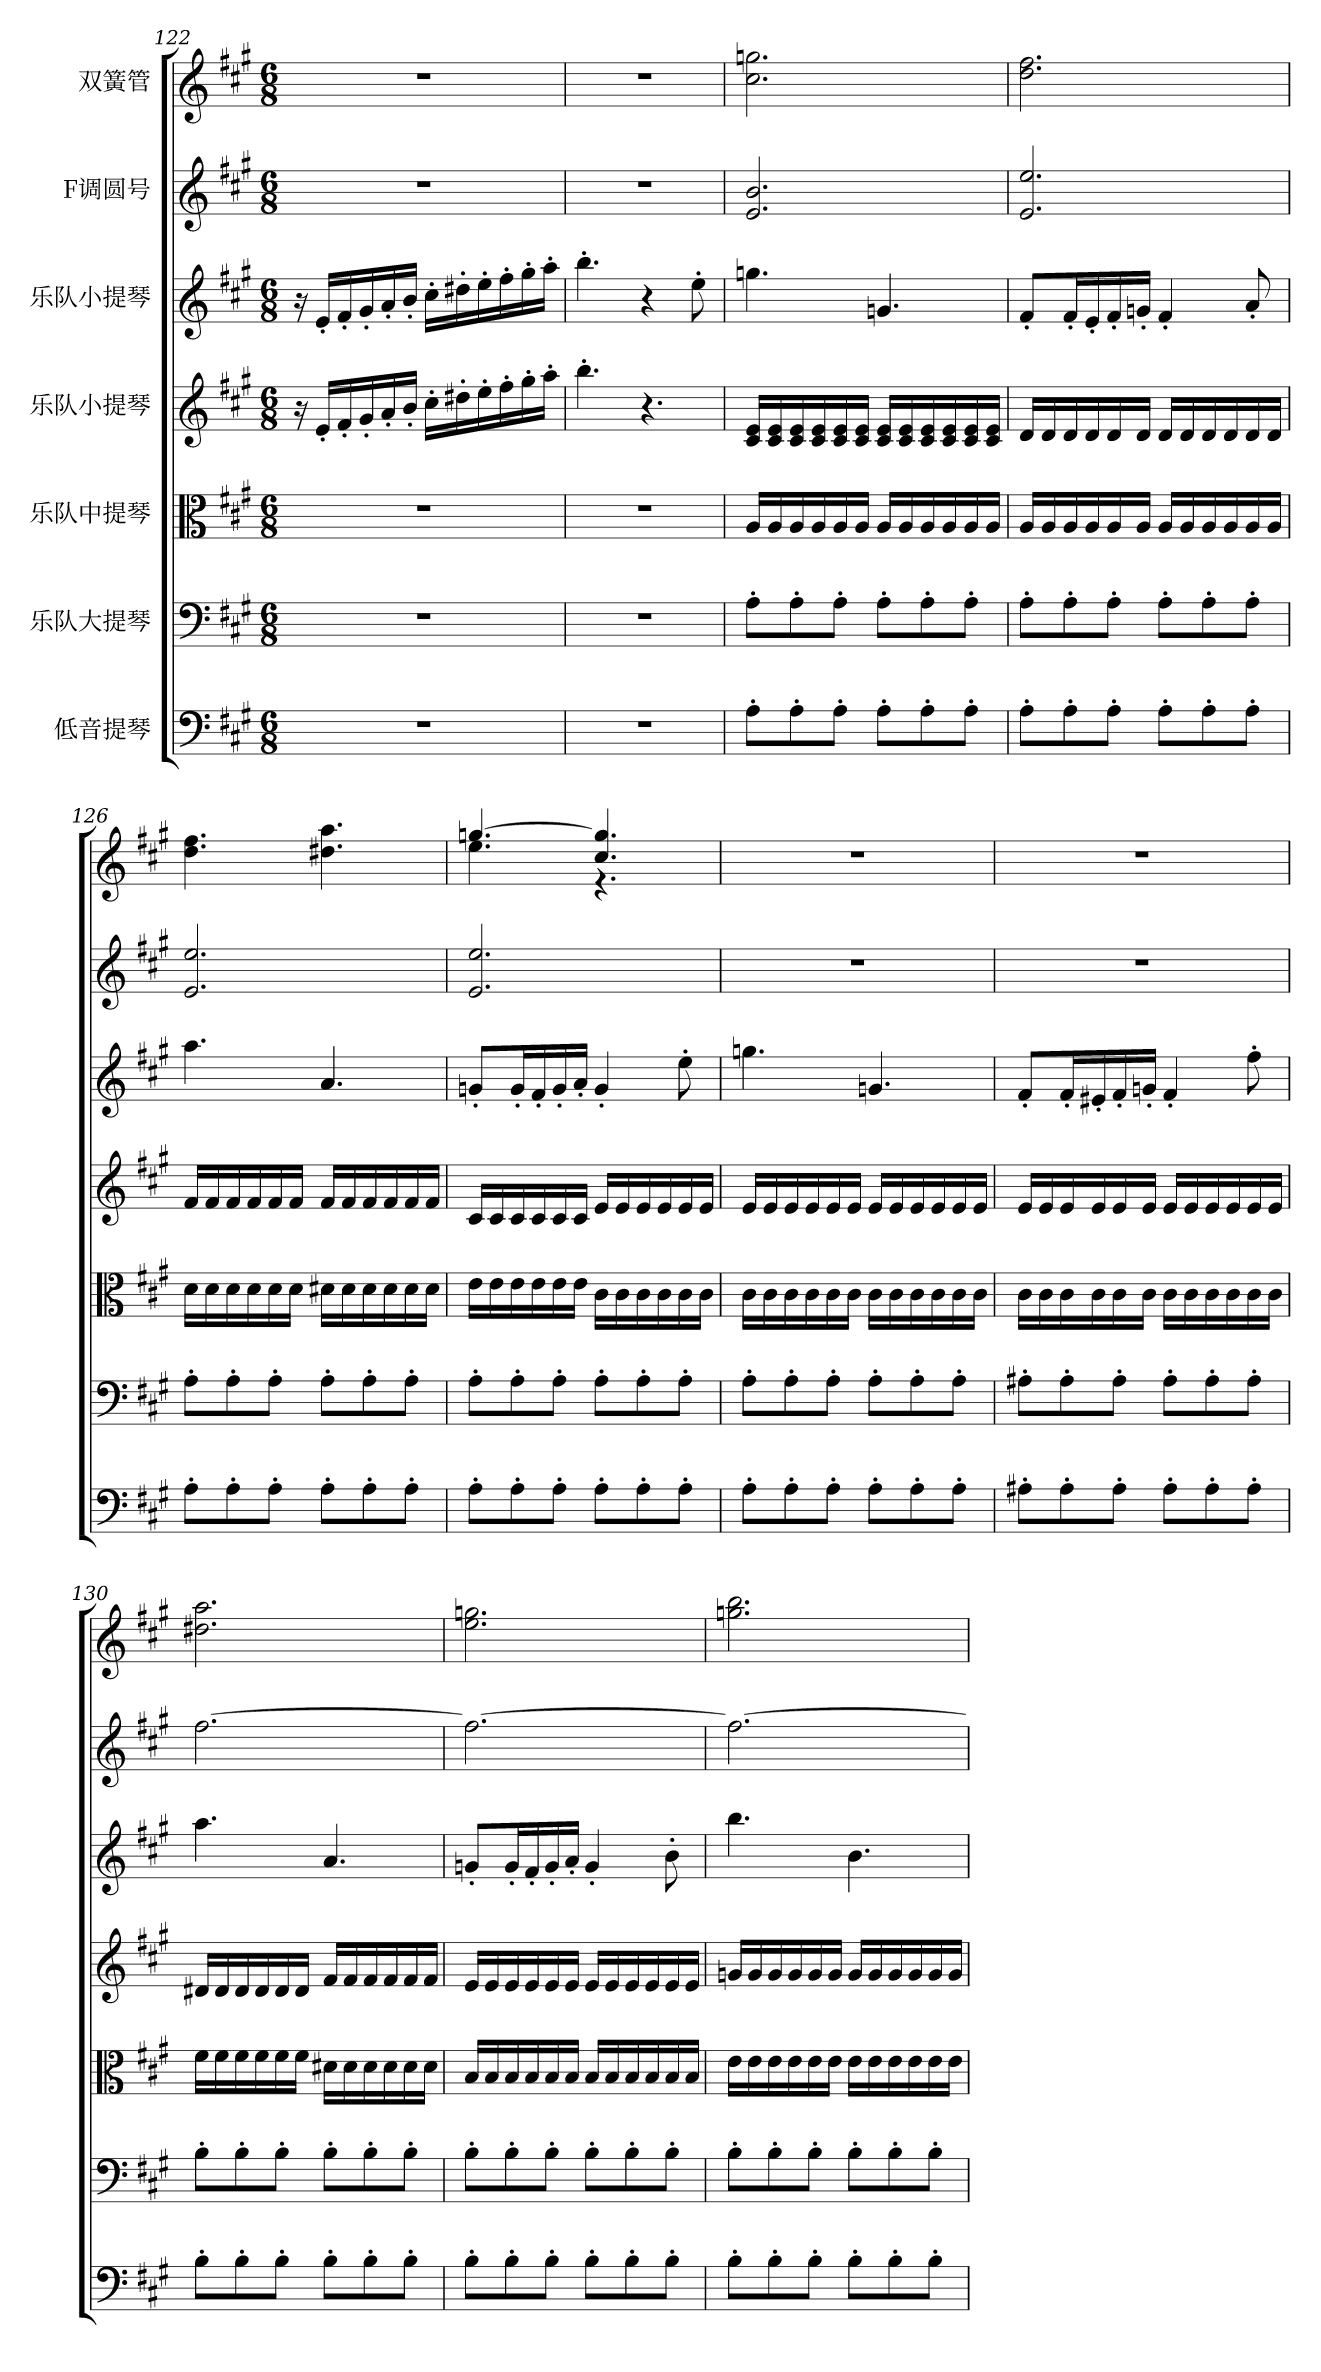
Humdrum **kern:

**kern	**kern	**kern	**kern	**kern	**kern	**kern
*part7	*part6	*part5	*part4	*part3	*part2	*part1
*staff7	*staff6	*staff5	*staff4	*staff3	*staff2	*staff1
*I"低音提琴	*I"乐队大提琴	*I"乐队中提琴	*I"乐队小提琴	*I"乐队小提琴	*I"F调圆号	*I"双簧管
*clefF4	*clefF4	*clefC3	*clefG2	*clefG2	*clefG2	*clefG2
*ITrd7c12	*	*	*	*	*ITrd4c7	*
*k[f#c#g#]	*k[f#c#g#]	*k[f#c#g#]	*k[f#c#g#]	*k[f#c#g#]	*k[f#c#]	*k[f#c#g#]
*M6/8	*M6/8	*M6/8	*M6/8	*M6/8	*M6/8	*M6/8
=122	=122	=122	=122	=122	=122	=122
2.r	2.r	2.r	16r	16r	2.r	2.r
.	.	.	16e'/LL	16e'/LL	.	.
.	.	.	16f#'/	16f#'/	.	.
.	.	.	16g#'/	16g#'/	.	.
.	.	.	16a'/	16a'/	.	.
.	.	.	16b'/JJ	16b'/JJ	.	.
.	.	.	16cc#'\LL	16cc#'\LL	.	.
.	.	.	16dd#X'\	16dd#X'\	.	.
.	.	.	16ee'\	16ee'\	.	.
.	.	.	16ff#'\	16ff#'\	.	.
.	.	.	16gg#'\	16gg#'\	.	.
.	.	.	16aa'\JJ	16aa'\JJ	.	.
=123	=123	=123	=123	=123	=123	=123
2.r	2.r	2.r	4.bb'\	4.bb'\	2.r	2.r
.	.	.	4.r	4r	.	.
.	.	.	.	8ee'\	.	.
=124	=124	=124	=124	=124	=124	=124
8AA'\L	8A'\L	16A/LL	16c#/ 16e/LL	4.ggn\	2.A/ 2.e/	2.cc#\ 2.ggn\
.	.	16A/	16c#/ 16e/	.	.	.
8AA'\	8A'\	16A/	16c#/ 16e/	.	.	.
.	.	16A/	16c#/ 16e/	.	.	.
8AA'\J	8A'\J	16A/	16c#/ 16e/	.	.	.
.	.	16A/JJ	16c#/ 16e/JJ	.	.	.
8AA'\L	8A'\L	16A/LL	16c#/ 16e/LL	4.gn/	.	.
.	.	16A/	16c#/ 16e/	.	.	.
8AA'\	8A'\	16A/	16c#/ 16e/	.	.	.
.	.	16A/	16c#/ 16e/	.	.	.
8AA'\J	8A'\J	16A/	16c#/ 16e/	.	.	.
.	.	16A/JJ	16c#/ 16e/JJ	.	.	.
!!LO:PB:g=z
=125	=125	=125	=125	=125	=125	=125
8AA'\L	8A'\L	16A/LL	16d/LL	8f#'/L	2.A/ 2.a/	2.dd\ 2.ff#\
.	.	16A/	16d/	.	.	.
8AA'\	8A'\	16A/	16d/	16f#'/L	.	.
.	.	16A/	16d/	16e'/	.	.
8AA'\J	8A'\J	16A/	16d/	16f#'/	.	.
.	.	16A/JJ	16d/JJ	16gn'/JJ	.	.
8AA'\L	8A'\L	16A/LL	16d/LL	4f#'/	.	.
.	.	16A/	16d/	.	.	.
8AA'\	8A'\	16A/	16d/	.	.	.
.	.	16A/	16d/	.	.	.
8AA'\J	8A'\J	16A/	16d/	8a'/	.	.
.	.	16A/JJ	16d/JJ	.	.	.
=126	=126	=126	=126	=126	=126	=126
8AA'\L	8A'\L	16d\LL	16f#/LL	4.aa\	2.A/ 2.a/	4.dd\ 4.ff#\
.	.	16d\	16f#/	.	.	.
8AA'\	8A'\	16d\	16f#/	.	.	.
.	.	16d\	16f#/	.	.	.
8AA'\J	8A'\J	16d\	16f#/	.	.	.
.	.	16d\JJ	16f#/JJ	.	.	.
8AA'\L	8A'\L	16d#X\LL	16f#/LL	4.a/	.	4.dd#X\ 4.aa\
.	.	16d#\	16f#/	.	.	.
8AA'\	8A'\	16d#\	16f#/	.	.	.
.	.	16d#\	16f#/	.	.	.
8AA'\J	8A'\J	16d#\	16f#/	.	.	.
.	.	16d#\JJ	16f#/JJ	.	.	.
=127	=127	=127	=127	=127	=127	=127
*	*	*	*	*	*	*^
8AA'\L	8A'\L	16e\LL	16c#/LL	8gn'/L	2.A/ 2.a/	[4.ggn/	4.ee\
.	.	16e\	16c#/	.	.	.	.
8AA'\	8A'\	16e\	16c#/	16g'/L	.	.	.
.	.	16e\	16c#/	16f#'/	.	.	.
8AA'\J	8A'\J	16e\	16c#/	16g'/	.	.	.
.	.	16e\JJ	16c#/JJ	16a'/JJ	.	.	.
8AA'\L	8A'\L	16c#\LL	16e/LL	4g'/	.	4.cc#/ 4.gg/]	4.r
.	.	16c#\	16e/	.	.	.	.
8AA'\	8A'\	16c#\	16e/	.	.	.	.
.	.	16c#\	16e/	.	.	.	.
8AA'\J	8A'\J	16c#\	16e/	8ee'\	.	.	.
.	.	16c#\JJ	16e/JJ	.	.	.	.
*	*	*	*	*	*	*v	*v
!!LO:PB:g=z
=128	=128	=128	=128	=128	=128	=128
*	*	*	*	*	*	*MM156
8AA'\L	8A'\L	16c#\LL	16e/LL	4.ggn\	2.r	2.r
.	.	16c#\	16e/	.	.	.
8AA'\	8A'\	16c#\	16e/	.	.	.
.	.	16c#\	16e/	.	.	.
8AA'\J	8A'\J	16c#\	16e/	.	.	.
.	.	16c#\JJ	16e/JJ	.	.	.
8AA'\L	8A'\L	16c#\LL	16e/LL	4.gn/	.	.
.	.	16c#\	16e/	.	.	.
8AA'\	8A'\	16c#\	16e/	.	.	.
.	.	16c#\	16e/	.	.	.
8AA'\J	8A'\J	16c#\	16e/	.	.	.
.	.	16c#\JJ	16e/JJ	.	.	.
=129	=129	=129	=129	=129	=129	=129
8AA#X'\L	8A#X'\L	16c#\LL	16e/LL	8f#'/L	2.r	2.r
.	.	16c#\	16e/	.	.	.
8AA#'\	8A#'\	16c#\	16e/	16f#'/L	.	.
.	.	16c#\	16e/	16e#X'/	.	.
8AA#'\J	8A#'\J	16c#\	16e/	16f#'/	.	.
.	.	16c#\JJ	16e/JJ	16gn'/JJ	.	.
8AA#'\L	8A#'\L	16c#\LL	16e/LL	4f#'/	.	.
.	.	16c#\	16e/	.	.	.
8AA#'\	8A#'\	16c#\	16e/	.	.	.
.	.	16c#\	16e/	.	.	.
8AA#'\J	8A#'\J	16c#\	16e/	8ff#'\	.	.
.	.	16c#\JJ	16e/JJ	.	.	.
=130	=130	=130	=130	=130	=130	=130
*	*	*	*	*	*	*MM162
8BB'\L	8B'\L	16f#\LL	16d#X/LL	4.aa\	[2.b\	2.dd#X\ 2.aa\
.	.	16f#\	16d#/	.	.	.
8BB'\	8B'\	16f#\	16d#/	.	.	.
.	.	16f#\	16d#/	.	.	.
8BB'\J	8B'\J	16f#\	16d#/	.	.	.
.	.	16f#\JJ	16d#/JJ	.	.	.
8BB'\L	8B'\L	16d#X\LL	16f#/LL	4.a/	.	.
.	.	16d#\	16f#/	.	.	.
8BB'\	8B'\	16d#\	16f#/	.	.	.
.	.	16d#\	16f#/	.	.	.
8BB'\J	8B'\J	16d#\	16f#/	.	.	.
.	.	16d#\JJ	16f#/JJ	.	.	.
!!LO:PB:g=z
=131	=131	=131	=131	=131	=131	=131
8BB'\L	8B'\L	16B/LL	16e/LL	8gn'/L	2.b\_	2.ee\ 2.ggn\
.	.	16B/	16e/	.	.	.
8BB'\	8B'\	16B/	16e/	16g'/L	.	.
.	.	16B/	16e/	16f#'/	.	.
8BB'\J	8B'\J	16B/	16e/	16g'/	.	.
.	.	16B/JJ	16e/JJ	16a'/JJ	.	.
8BB'\L	8B'\L	16B/LL	16e/LL	4g'/	.	.
.	.	16B/	16e/	.	.	.
8BB'\	8B'\	16B/	16e/	.	.	.
.	.	16B/	16e/	.	.	.
8BB'\J	8B'\J	16B/	16e/	8b'\	.	.
.	.	16B/JJ	16e/JJ	.	.	.
=132	=132	=132	=132	=132	=132	=132
8BB'\L	8B'\L	16e\LL	16gn/LL	4.bb\	2.b\_	2.ggn\ 2.bb\
.	.	16e\	16g/	.	.	.
8BB'\	8B'\	16e\	16g/	.	.	.
.	.	16e\	16g/	.	.	.
8BB'\J	8B'\J	16e\	16g/	.	.	.
.	.	16e\JJ	16g/JJ	.	.	.
8BB'\L	8B'\L	16e\LL	16g/LL	4.b\	.	.
.	.	16e\	16g/	.	.	.
8BB'\	8B'\	16e\	16g/	.	.	.
.	.	16e\	16g/	.	.	.
8BB'\J	8B'\J	16e\	16g/	.	.	.
.	.	16e\JJ	16g/JJ	.	.	.
=	=	=	=	=	=	=
*-	*-	*-	*-	*-	*-	*-
